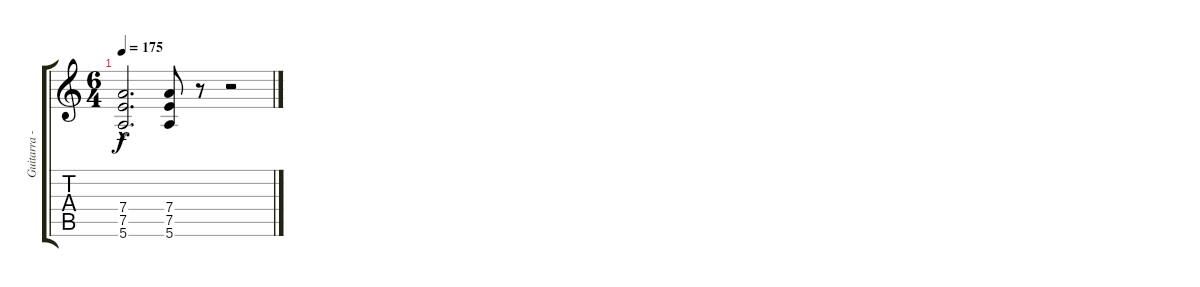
\track ("Guitarra - Guitar" "Guitarra -") {instrument distortionguitar}
\staff {score tabs}
\tuning (E4 B3 G3 D3 A2 E2) {hide}
\ts (6 4)
\tempo 175
\clef g2
\ks c
(7.4{hac} 7.5{hac} 5.6{hac}).2{d dy f} (7.4 7.5 5.6).8 r.8 r.2
